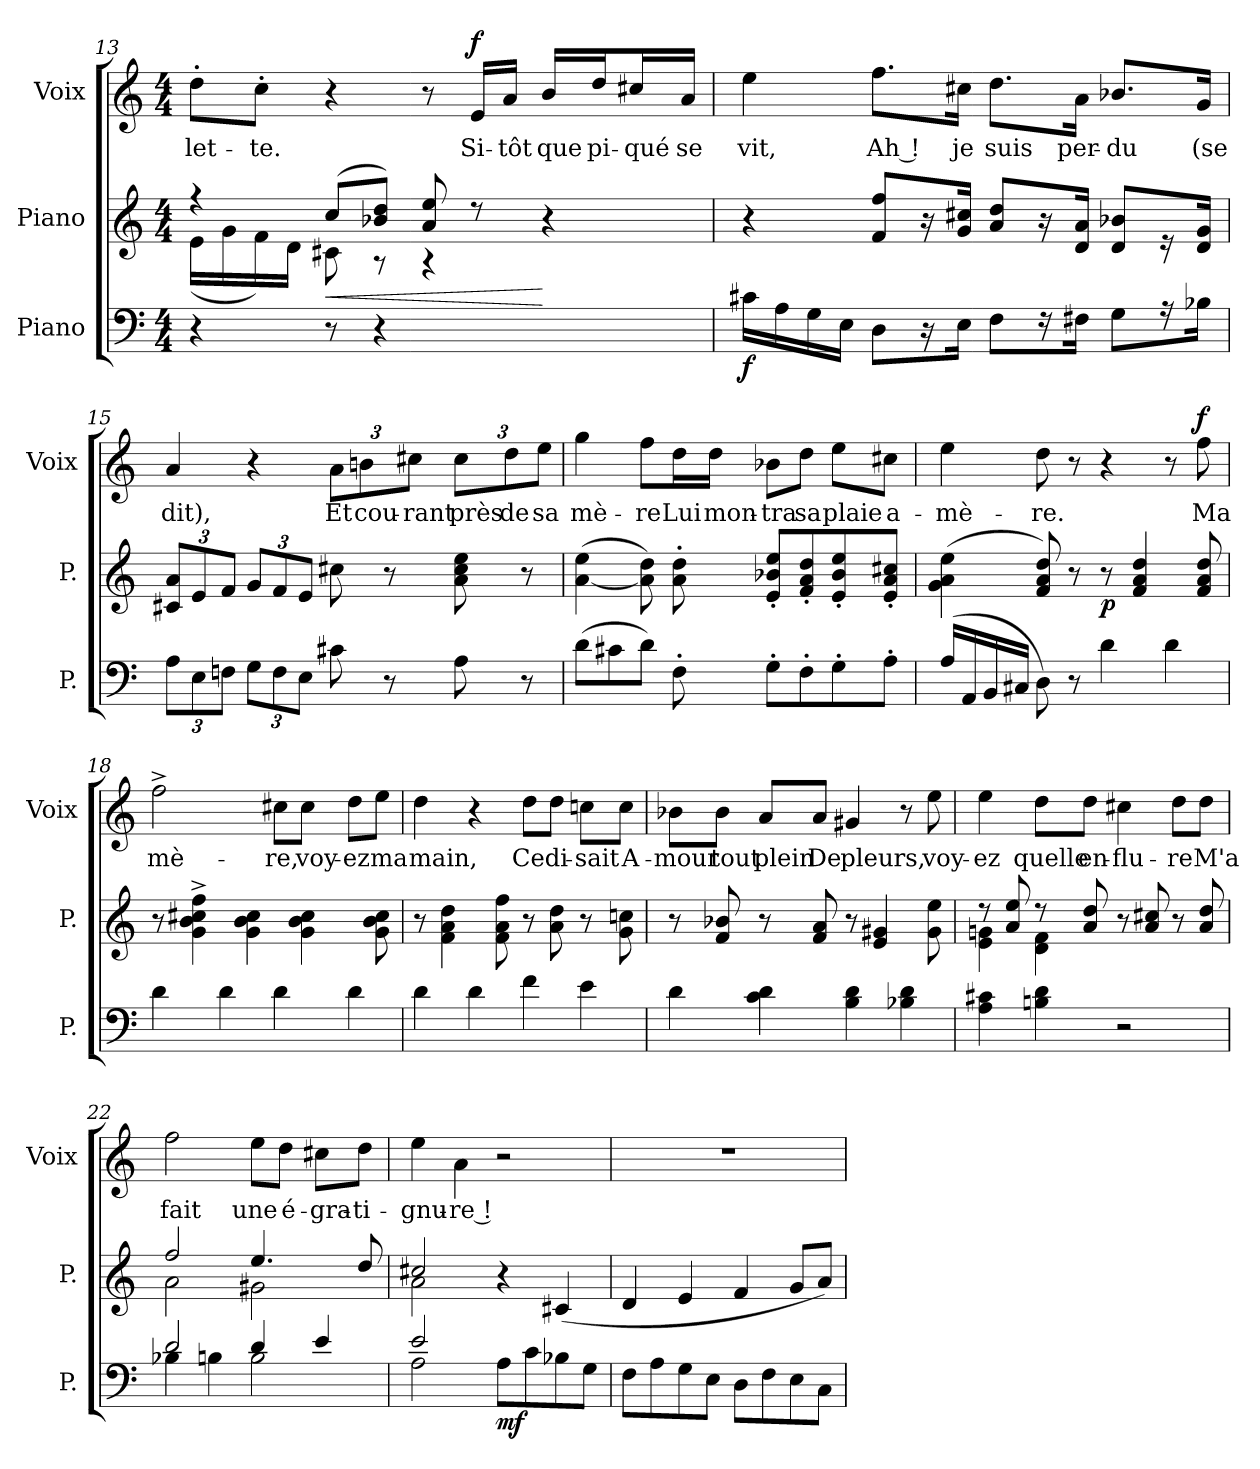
**kern	**dynam	**kern	**dynam	**kern	**text	**dynam
*part3	*part3	*part2	*part2	*part1	*part1	*part1
*staff3	*staff3	*staff2	*staff2	*staff1	*staff1	*staff1
*I"Piano	*	*I"Piano	*	*I"Voix	*	*
*I'P.	*	*I'P.	*	*I'Voix	*	*
*clefF4	*	*clefG2	*	*clefG2	*	*
*k[]	*	*k[]	*	*k[]	*	*
*C:	*	*C:	*	*C:	*	*
*M4/4	*	*M4/4	*	*M4/4	*	*
=13	=13	=13	=13	=13	=13	=13
*	*	*^	*	*	*	*
4r	.	4r	(16e\LL	.	8dd'\L	-let-	.
.	.	.	16g\	.	.	.	.
.	.	.	16f\)	.	8cc'\J	-te.	.
.	.	.	16d\JJ	.	.	.	.
!	!	!	!	!LO:HP:b	!	!	!
8r	.	(8cc/L	8c#X\	<	4r	.	.
4r	.	8b-X/ 8dd/J)	8r	.	.	.	.
.	.	8a/ 8ee/	4r	.	8r	.	.
4.ryy	.	8r	.	.	16e/LL	Si-	f
.	.	.	.	.	16a/JJ	-tôt	.
.	.	4r	4ryy	[	16b/LL	que	.
.	.	.	.	.	16dd/J	pi-	.
.	.	.	.	.	16cc#X/L	-qué	.
.	.	.	.	.	16a/JJ	se	.
*	*	*v	*v	*	*	*	*
=14	=14	=14	=14	=14	=14	=14
16c#X\LL	f	4r	.	4ee\	vit,	.
16A\	.	.	.	.	.	.
16G\	.	.	.	.	.	.
16E\JJ	.	.	.	.	.	.
8D\L	.	8f/ 8ff/L	.	8.ff\L	Ah !	.
16r	.	16r	.	.	.	.
16E\Jk	.	16g/ 16cc#X/Jk	.	16cc#X\Jk	je	.
8F\L	.	8a/ 8dd/L	.	8.dd\L	suis	.
16r	.	16r	.	.	.	.
16F#X\Jk	.	16d/ 16a/Jk	.	16a\Jk	per-	.
8G\L	.	8d/ 8b-X/L	.	8.b-X/L	-du	.
16r	.	16r	.	.	.	.
16B-X\Jk	.	16d/ 16g/Jk	.	16g/Jk	(se	.
!!LO:LB:g=z
=15	=15	=15	=15	=15	=15	=15
12A\L	.	12c#X/ 12a/L	.	4a/	dit),	.
12E\	.	12e/	.	.	.	.
12Fn\J	.	12f/J	.	.	.	.
12G\L	.	12g/L	.	4r	.	.
12F\	.	12f/	.	.	.	.
12E\J	.	12e/J	.	.	.	.
8c#X\	.	8cc#X\	.	12a\L	Et	.
.	.	.	.	12bn\	cou-	.
8r	.	8r	.	.	.	.
.	.	.	.	12cc#X\J	-rant	.
8A\	.	8a\ 8cc#\ 8ee\	.	12cc#\L	près	.
.	.	.	.	12dd\	de	.
8r	.	8r	.	.	.	.
.	.	.	.	12ee\J	sa	.
=16	=16	=16	=16	=16	=16	=16
(8d\L	.	([4a\ 4ee\	.	4gg\	mè-	.
8c#X\	.	.	.	.	.	.
8d\J)	.	8a]\ 8dd\)	.	8ff\L	-re	.
8F'\	.	8a'\ 8dd'\	.	16dd\L	Lui	.
.	.	.	.	16dd\JJ	mon-	.
8G'\L	.	8e'/ 8b-X'/ 8ee'/L	.	8b-X\L	-tra	.
8F'\	.	8f'/ 8a'/ 8dd'/	.	8dd\J	sa	.
8G'\	.	8e'/ 8b-'/ 8ee'/	.	8ee\L	plaie	.
8A'\J	.	8e'/ 8a'/ 8cc#X'/J	.	8cc#X\J	a-	.
=17	=17	=17	=17	=17	=17	=17
*	*	*	*	*MM132	*	*
(16A/LL	.	(4g\ 4a\ 4ee\	.	4ee\	-mè-	.
16AA/	.	.	.	.	.	.
16BB/	.	.	.	.	.	.
16C#X/JJ	.	.	.	.	.	.
8D\)	.	8f/ 8a/ 8dd/)	.	8dd\	-re.	.
8r	.	8r	.	8r	.	.
4d\	.	8r	p	4r	.	.
.	.	4f/ 4a/ 4dd/	.	.	.	.
4d\	.	.	.	8r	.	.
.	.	8f/ 8a/ 8dd/	.	8ff\	Ma	f
!!LO:LB:g=z
=18	=18	=18	=18	=18	=18	=18
4d\	.	8r	.	2ff^\	mè-	.
.	.	4g^\ 4b^\ 4cc#X^\ 4ff^\	.	.	.	.
4d\	.	.	.	.	.	.
.	.	4g\ 4b\ 4cc#\	.	.	.	.
4d\	.	.	.	8cc#X\L	-re,	.
.	.	4g\ 4b\ 4cc#\	.	8cc#\J	voy-	.
4d\	.	.	.	8dd\L	-ez	.
.	.	8g\ 8b\ 8cc#\	.	8ee\J	ma	.
=19	=19	=19	=19	=19	=19	=19
4d\	.	8r	.	4dd\	main,	.
.	.	4f\ 4a\ 4dd\	.	.	.	.
4d\	.	.	.	4r	.	.
.	.	8f\ 8a\ 8ff\	.	.	.	.
4f\	.	8r	.	8dd\L	Ce	.
.	.	8a\ 8dd\	.	8dd\J	di-	.
4e\	.	8r	.	8ccn\L	-sait	.
.	.	8g\ 8ccn\	.	8cc\J	A-	.
=20	=20	=20	=20	=20	=20	=20
4d\	.	8r	.	8b-X\L	-mour	.
.	.	8f/ 8b-X/	.	8b-\J	tout	.
4c\ 4d\	.	8r	.	8a/L	plein	.
.	.	8f/ 8a/	.	8a/J	De	.
4B\ 4d\	.	8r	.	4g#X/	pleurs,	.
.	.	4e/ 4g#X/	.	.	.	.
4B-X\ 4d\	.	.	.	8r	.	.
.	.	8g#\ 8ee\	.	8ee\	voy-	.
!!LO:PB:g=z
=21	=21	=21	=21	=21	=21	=21
*	*	*^	*	*	*	*
4A\ 4c#X\	.	8r	4e\ 4gn\	.	4ee\	-ez	.
.	.	8a/ 8ee/	.	.	.	.	.
4Bn\ 4d\	.	8r	4d\ 4f\	.	8dd\L	quelle	.
.	.	8a/ 8dd/	.	.	8dd\J	en-	.
2r	.	8r	2ryy	.	4cc#X\	-flu-	.
.	.	8a/ 8cc#X/	.	.	.	.	.
.	.	8r	.	.	8dd\L	-re	.
.	.	8a/ 8dd/	.	.	8dd\J	M'a	.
=22	=22	=22	=22	=22	=22	=22	=22
*^	*	*	*	*	*	*	*
2d/	4B-X\	.	2ff/	2a\	.	2ff\	fait	.
.	4Bn\	.	.	.	.	.	.	.
4d/	2B\	.	4.ee/	2g#X\	.	8ee\L	une	.
.	.	.	.	.	.	8dd\J	é-	.
4e/	.	.	.	.	.	8cc#X\L	-gra-	.
.	.	.	8dd/	.	.	8dd\J	-ti-	.
=23	=23	=23	=23	=23	=23	=23	=23	=23
2e/	2A\	.	2cc#X/	2a\	.	4ee\	-gnu-	.
.	.	.	.	.	.	4a\	-re !	.
2ryy	(8A\L	mf	4r	2ryy	.	2r	.	.
.	8c\	.	.	.	.	.	.	.
.	8B-X\	.	(4c#X/	.	.	.	.	.
.	8G\J	.	.	.	.	.	.	.
*v	*v	*	*	*	*	*	*	*
*	*	*v	*v	*	*	*	*
=24	=24	=24	=24	=24	=24	=24
8F\L	.	4d/	.	1r	.	.
8A\	.	.	.	.	.	.
8G\	.	4e/	.	.	.	.
8E\J	.	.	.	.	.	.
8D\L	.	4f/	.	.	.	.
8F\	.	.	.	.	.	.
8E\	.	8g/L	.	.	.	.
8C\J	.	8a/J)	.	.	.	.
=	=	=	=	=	=	=
*-	*-	*-	*-	*-	*-	*-
